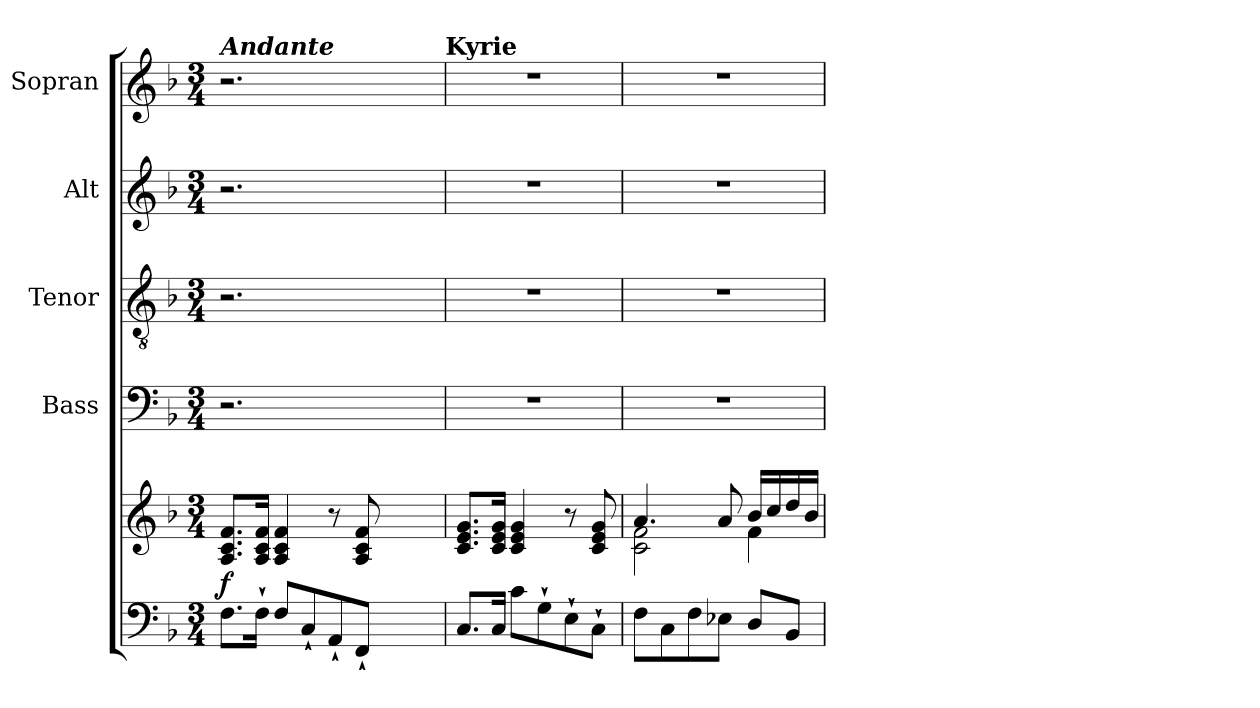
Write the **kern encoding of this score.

**kern	**kern	**dynam	**kern	**kern	**kern	**kern
*part5	*part5	*part5	*part4	*part3	*part2	*part1
*staff6	*staff5	*staff5/6	*staff4	*staff3	*staff2	*staff1
*	*	*	*I"Bass	*I"Tenor	*I"Alt	*I"Sopran
*	*	*	*I'B.	*I'T.	*I'A.	*I'S.
*clefF4	*clefG2	*	*clefF4	*clefGv2	*clefG2	*clefG2
*k[b-]	*k[b-]	*	*k[b-]	*k[b-]	*k[b-]	*k[b-]
*F:	*F:	*	*F:	*F:	*F:	*F:
*M3/4	*M3/4	*	*M3/4	*M3/4	*M3/4	*M3/4
=1	=1	=1	=1	=1	=1	=1
!	!	!	!	!	!	!LO:TX:a:Bi:t=Andante
!	!	!LO:DY:a=2	!	!	!	!
8.F\L	8.A/ 8.c/ 8.f/L	f	2.r	2.r	2.r	2.r
16F`>\Jk	16A/ 16c/ 16f/Jk	.	.	.	.	.
8F/L	4A/ 4c/ 4f/	.	.	.	.	.
8C`</	.	.	.	.	.	.
8AA`</	8r	.	.	.	.	.
8FF`</J	8A/ 8c/ 8f/	.	.	.	.	.
2ryy	2ryy	.	2ryy	2ryy	2ryy	2ryy
!	!	!	!	!	!	!LO:TX:a:B:t=Kyrie
=2	=2	=2	=2	=2	=2	=2
8.C/L	8.c/ 8.e/ 8.g/L	.	2.r	2.r	2.r	2.r
16C/Jk	16c/ 16e/ 16g/Jk	.	.	.	.	.
8c\L	4c/ 4e/ 4g/	.	.	.	.	.
8G`>\	.	.	.	.	.	.
8E`>\	8r	.	.	.	.	.
8C`>\J	8c/ 8e/ 8g/	.	.	.	.	.
=3	=3	=3	=3	=3	=3	=3
*	*^	*	*	*	*	*
8F\L	4.a/	2c\ 2f\	.	2.r	2.r	2.r	2.r
8C\	.	.	.	.	.	.	.
8F\	.	.	.	.	.	.	.
8E-X\J	8a/	.	.	.	.	.	.
8D/L	16b-/LL	4f\	.	.	.	.	.
.	16cc/	.	.	.	.	.	.
8BB-/J	16dd/	.	.	.	.	.	.
.	16b-/JJ	.	.	.	.	.	.
*	*v	*v	*	*	*	*	*
=	=	=	=	=	=	=
*-	*-	*-	*-	*-	*-	*-
